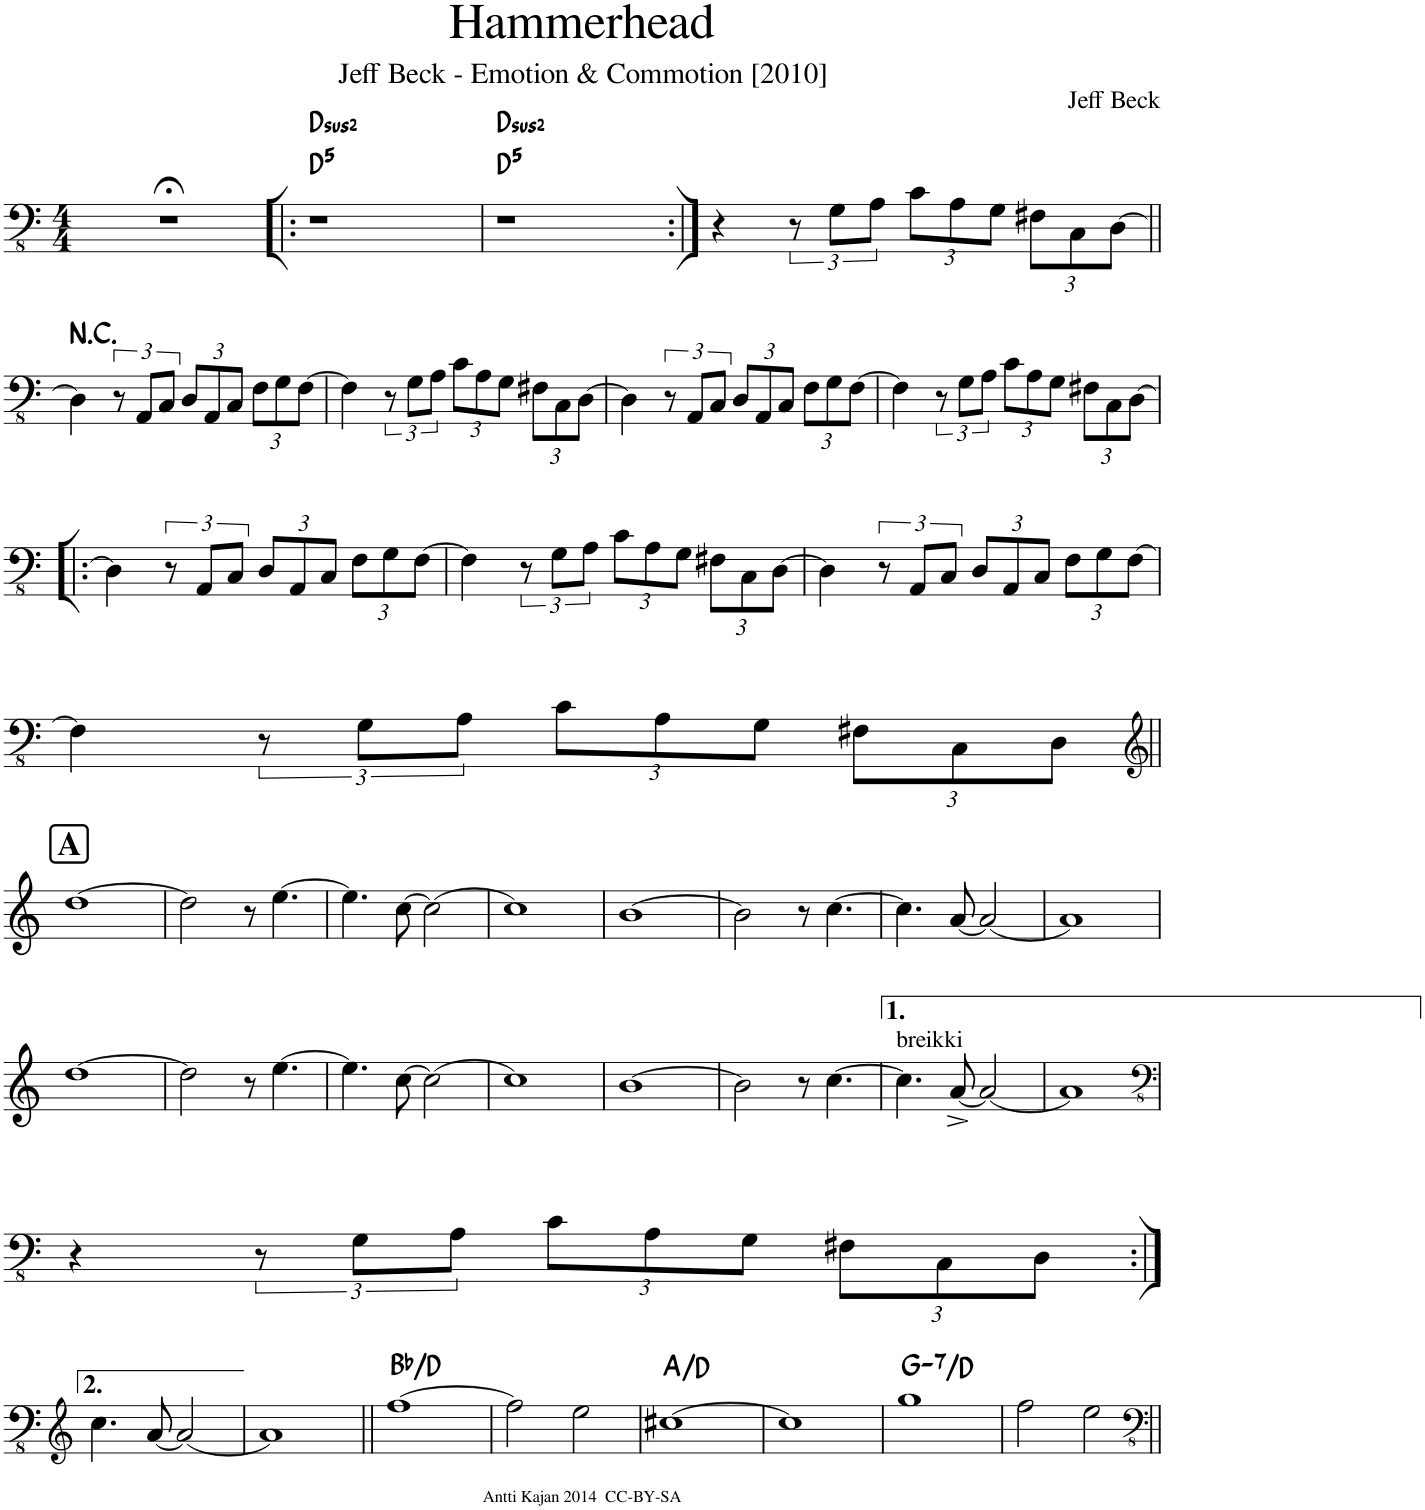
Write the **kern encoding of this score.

**kern	**harte
*part1	*part1
*staff1	*
*I"Fretless Electric Bass	*
*clefFv4	*
*k[]	*
*M4/4	*
=1	=1
1r;<	.
=2!|:	=2!|:
!	!LO:H:n=1:kt=5
!	!LO:H:n=2:kt=2
1r	D:(1,5) D:(1,2,5)
=3	=3
!	!LO:H:n=1:kt=5
!	!LO:H:n=2:kt=2
1r	D:(1,5) D:(1,2,5)
=4:|!	=4:|!
4r	.
12r	.
12GG\L	.
12AA\J	.
*Xbrackettup	*
12C\L	.
12AA\	.
12GG\J	.
12FF#X\L	.
12CC\	.
[12DD\J	.
!!LO:LB:g=z
=5||	=5||
!	!LO:H:kt=N.C.
4DD\]	N
*brackettup	*
12r	.
12AAA/L	.
12CC/J	.
*Xbrackettup	*
12DD/L	.
12AAA/	.
12CC/J	.
12FF\L	.
12GG\	.
[12FF\J	.
=6	=6
4FF\]	.
*brackettup	*
12r	.
12GG\L	.
12AA\J	.
*Xbrackettup	*
12C\L	.
12AA\	.
12GG\J	.
12FF#X\L	.
12CC\	.
[12DD\J	.
=7	=7
4DD\]	.
*brackettup	*
12r	.
12AAA/L	.
12CC/J	.
*Xbrackettup	*
12DD/L	.
12AAA/	.
12CC/J	.
12FF\L	.
12GG\	.
[12FF\J	.
=8	=8
4FF\]	.
*brackettup	*
12r	.
12GG\L	.
12AA\J	.
*Xbrackettup	*
12C\L	.
12AA\	.
12GG\J	.
12FF#X\L	.
12CC\	.
[12DD\J	.
!!LO:LB:g=z
=9!|:	=9!|:
4DD\]	.
*brackettup	*
12r	.
12AAA/L	.
12CC/J	.
*Xbrackettup	*
12DD/L	.
12AAA/	.
12CC/J	.
12FF\L	.
12GG\	.
[12FF\J	.
=10	=10
4FF\]	.
*brackettup	*
12r	.
12GG\L	.
12AA\J	.
*Xbrackettup	*
12C\L	.
12AA\	.
12GG\J	.
12FF#X\L	.
12CC\	.
[12DD\J	.
=11	=11
4DD\]	.
*brackettup	*
12r	.
12AAA/L	.
12CC/J	.
*Xbrackettup	*
12DD/L	.
12AAA/	.
12CC/J	.
12FF\L	.
12GG\	.
[12FF\J	.
!!LO:LB:g=z
=12	=12
4FF\]	.
*brackettup	*
12r	.
12GG\L	.
12AA\J	.
*Xbrackettup	*
12C\L	.
12AA\	.
12GG\J	.
12FF#X\L	.
12CC\	.
12DD\J	.
!!LO:LB:g=z
=13||	=13||
*clefG2	*
!LO:TX:a:B:t=A	!
[1dd	.
=14	=14
2dd\]	.
8r	.
[4.ee\	.
=15	=15
4.ee\]	.
[8cc\	.
2cc\_	.
=16	=16
1cc]	.
=17	=17
[1b	.
=18	=18
2b\]	.
8r	.
[4.cc\	.
=19	=19
4.cc\]	.
[8a/	.
2a/_	.
=20	=20
1a]	.
!!LO:LB:g=z
=21	=21
[1dd	.
=22	=22
2dd\]	.
8r	.
[4.ee\	.
=23	=23
4.ee\]	.
[8cc\	.
2cc\_	.
=24	=24
1cc]	.
=25	=25
[1b	.
=26	=26
2b\]	.
8r	.
[4.cc\	.
=27	=27
!LO:TX:a:t=breikki	!
4.cc\]	.
[8a^/	.
2a/_	.
=28	=28
1a]	.
!!LO:LB:g=z
=29	=29
*clefFv4	*
4r	.
*brackettup	*
12r	.
12GG\L	.
12AA\J	.
*Xbrackettup	*
12C\L	.
12AA\	.
12GG\J	.
12FF#X\L	.
12CC\	.
12DD\J	.
!!LO:LB:g=z
=30:|!	=30:|!
*clefG2	*
4.cc\	.
[8a/	.
2a/_	.
=31	=31
1a]	.
=32||	=32||
[1ff	Bb:maj/3
=33	=33
2ff\]	.
2ee\	.
=34	=34
[1cc#X	A:maj/4
=35	=35
1cc#]	.
=36	=36
!	!LO:H:kt=7
1gg	G:min7/5
=37	=37
2ff\	.
2ee\	.
=||	=||
*-	*-
